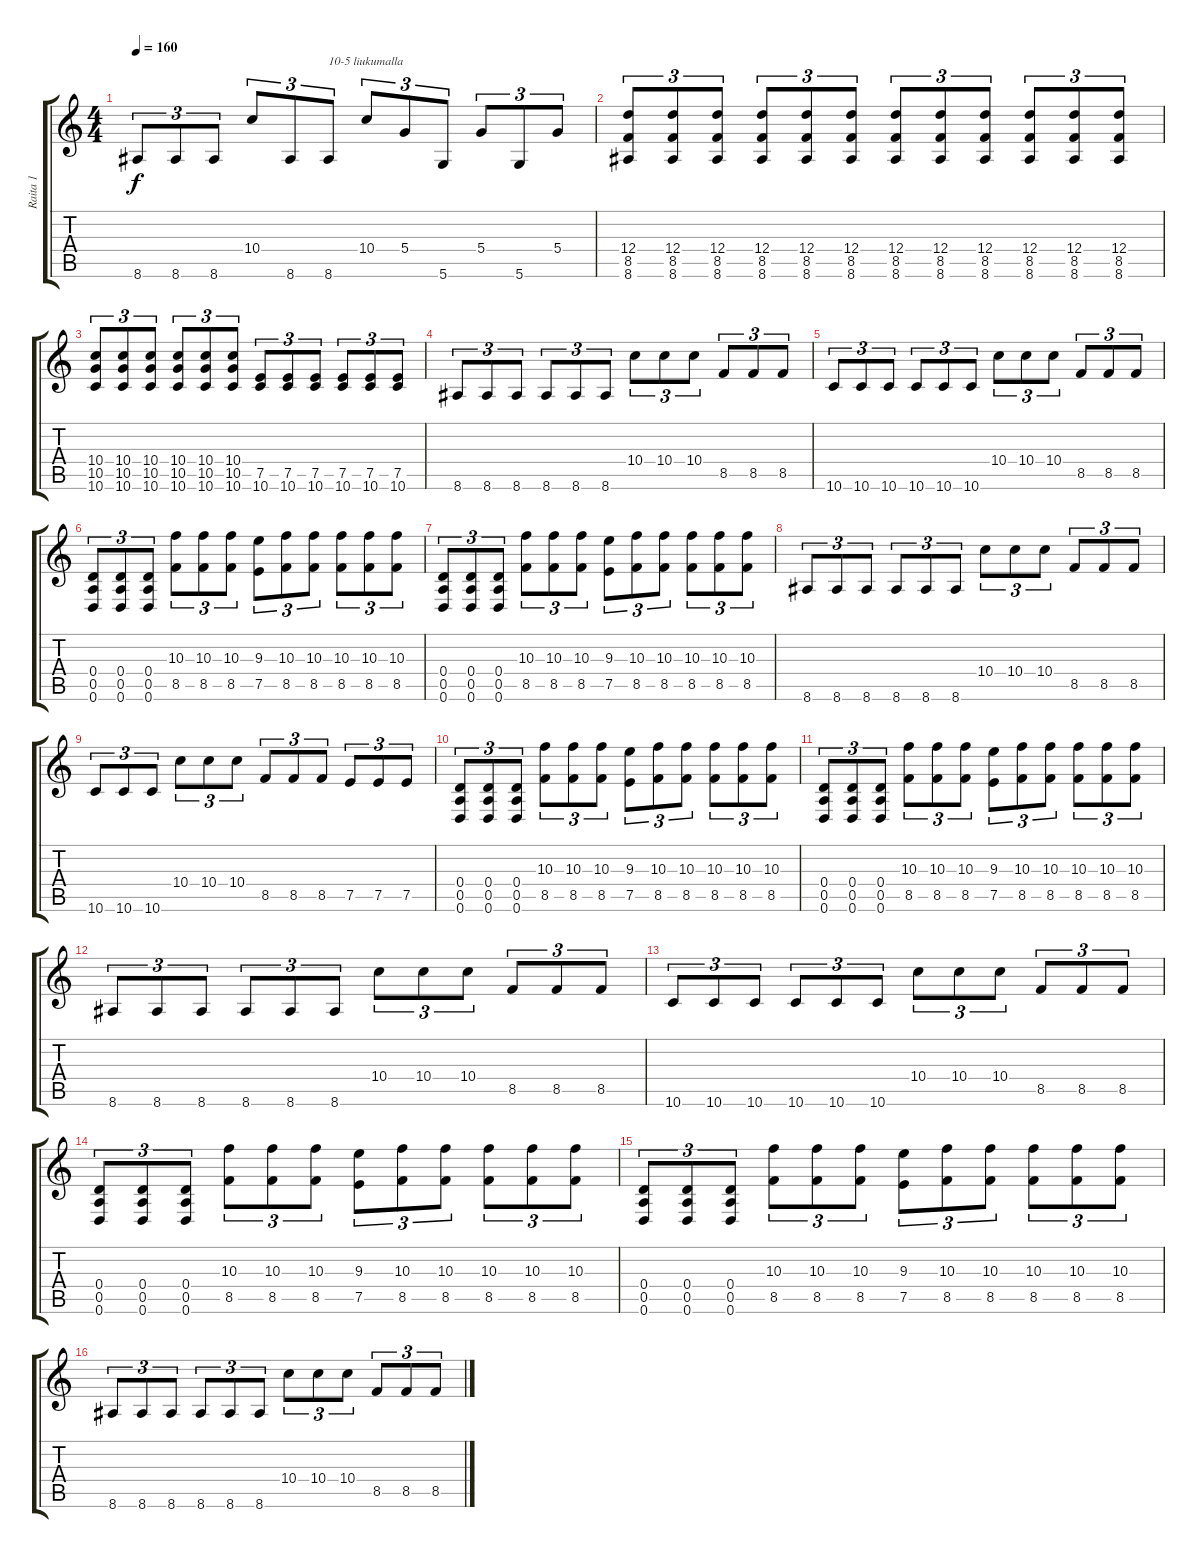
\track ("Raita 1" "Raita 1") {instrument distortionguitar}
\staff {score tabs}
\tuning (E4 B3 G3 D3 A2 D2) {hide}
\ts (4 4)
\tempo 160
\clef g2
\ks c
8.6.8{tu (3 2) dy f} 8.6.8{tu (3 2)} 8.6.8{tu (3 2)} 10.4.8{tu (3 2)} 8.6.8{tu (3 2)} 8.6.8{tu (3 2) txt "10-5 liukumalla"} 10.4.8{tu (3 2)} 5.4.8{tu (3 2)} 5.6.8{tu (3 2)} 5.4.8{tu (3 2)} 5.6.8{tu (3 2)} 5.4.8{tu (3 2)} |
(12.4 8.5 8.6).8{tu (3 2)} (12.4 8.5 8.6).8{tu (3 2)} (12.4 8.5 8.6).8{tu (3 2)} (12.4 8.5 8.6).8{tu (3 2)} (12.4 8.5 8.6).8{tu (3 2)} (12.4 8.5 8.6).8{tu (3 2)} (12.4 8.5 8.6).8{tu (3 2)} (12.4 8.5 8.6).8{tu (3 2)} (12.4 8.5 8.6).8{tu (3 2)} (12.4 8.5 8.6).8{tu (3 2)} (12.4 8.5 8.6).8{tu (3 2)} (12.4 8.5 8.6).8{tu (3 2)} |
(10.4 10.5 10.6).8{tu (3 2)} (10.4 10.5 10.6).8{tu (3 2)} (10.4 10.5 10.6).8{tu (3 2)} (10.4 10.5 10.6).8{tu (3 2)} (10.4 10.5 10.6).8{tu (3 2)} (10.4 10.5 10.6).8{tu (3 2)} (7.5 10.6).8{tu (3 2)} (7.5 10.6).8{tu (3 2)} (7.5 10.6).8{tu (3 2)} (7.5 10.6).8{tu (3 2)} (7.5 10.6).8{tu (3 2)} (7.5 10.6).8{tu (3 2)} |
8.6.8{tu (3 2)} 8.6.8{tu (3 2)} 8.6.8{tu (3 2)} 8.6.8{tu (3 2)} 8.6.8{tu (3 2)} 8.6.8{tu (3 2)} 10.4.8{tu (3 2)} 10.4.8{tu (3 2)} 10.4.8{tu (3 2)} 8.5.8{tu (3 2)} 8.5.8{tu (3 2)} 8.5.8{tu (3 2)} |
10.6.8{tu (3 2)} 10.6.8{tu (3 2)} 10.6.8{tu (3 2)} 10.6.8{tu (3 2)} 10.6.8{tu (3 2)} 10.6.8{tu (3 2)} 10.4.8{tu (3 2)} 10.4.8{tu (3 2)} 10.4.8{tu (3 2)} 8.5.8{tu (3 2)} 8.5.8{tu (3 2)} 8.5.8{tu (3 2)} |
(0.4 0.5 0.6).8{tu (3 2)} (0.4 0.5 0.6).8{tu (3 2)} (0.4 0.5 0.6).8{tu (3 2)} (10.3 8.5).8{tu (3 2)} (10.3 8.5).8{tu (3 2)} (10.3 8.5).8{tu (3 2)} (9.3 7.5).8{tu (3 2)} (10.3 8.5).8{tu (3 2)} (10.3 8.5).8{tu (3 2)} (10.3 8.5).8{tu (3 2)} (10.3 8.5).8{tu (3 2)} (10.3 8.5).8{tu (3 2)} |
(0.4 0.5 0.6).8{tu (3 2)} (0.4 0.5 0.6).8{tu (3 2)} (0.4 0.5 0.6).8{tu (3 2)} (10.3 8.5).8{tu (3 2)} (10.3 8.5).8{tu (3 2)} (10.3 8.5).8{tu (3 2)} (9.3 7.5).8{tu (3 2)} (10.3 8.5).8{tu (3 2)} (10.3 8.5).8{tu (3 2)} (10.3 8.5).8{tu (3 2)} (10.3 8.5).8{tu (3 2)} (10.3 8.5).8{tu (3 2)} |
8.6.8{tu (3 2)} 8.6.8{tu (3 2)} 8.6.8{tu (3 2)} 8.6.8{tu (3 2)} 8.6.8{tu (3 2)} 8.6.8{tu (3 2)} 10.4.8{tu (3 2)} 10.4.8{tu (3 2)} 10.4.8{tu (3 2)} 8.5.8{tu (3 2)} 8.5.8{tu (3 2)} 8.5.8{tu (3 2)} |
10.6.8{tu (3 2)} 10.6.8{tu (3 2)} 10.6.8{tu (3 2)} 10.4.8{tu (3 2)} 10.4.8{tu (3 2)} 10.4.8{tu (3 2)} 8.5.8{tu (3 2)} 8.5.8{tu (3 2)} 8.5.8{tu (3 2)} 7.5.8{tu (3 2)} 7.5.8{tu (3 2)} 7.5.8{tu (3 2)} |
(0.4 0.5 0.6).8{tu (3 2)} (0.4 0.5 0.6).8{tu (3 2)} (0.4 0.5 0.6).8{tu (3 2)} (10.3 8.5).8{tu (3 2)} (10.3 8.5).8{tu (3 2)} (10.3 8.5).8{tu (3 2)} (9.3 7.5).8{tu (3 2)} (10.3 8.5).8{tu (3 2)} (10.3 8.5).8{tu (3 2)} (10.3 8.5).8{tu (3 2)} (10.3 8.5).8{tu (3 2)} (10.3 8.5).8{tu (3 2)} |
(0.4 0.5 0.6).8{tu (3 2)} (0.4 0.5 0.6).8{tu (3 2)} (0.4 0.5 0.6).8{tu (3 2)} (10.3 8.5).8{tu (3 2)} (10.3 8.5).8{tu (3 2)} (10.3 8.5).8{tu (3 2)} (9.3 7.5).8{tu (3 2)} (10.3 8.5).8{tu (3 2)} (10.3 8.5).8{tu (3 2)} (10.3 8.5).8{tu (3 2)} (10.3 8.5).8{tu (3 2)} (10.3 8.5).8{tu (3 2)} |
8.6.8{tu (3 2)} 8.6.8{tu (3 2)} 8.6.8{tu (3 2)} 8.6.8{tu (3 2)} 8.6.8{tu (3 2)} 8.6.8{tu (3 2)} 10.4.8{tu (3 2)} 10.4.8{tu (3 2)} 10.4.8{tu (3 2)} 8.5.8{tu (3 2)} 8.5.8{tu (3 2)} 8.5.8{tu (3 2)} |
10.6.8{tu (3 2)} 10.6.8{tu (3 2)} 10.6.8{tu (3 2)} 10.6.8{tu (3 2)} 10.6.8{tu (3 2)} 10.6.8{tu (3 2)} 10.4.8{tu (3 2)} 10.4.8{tu (3 2)} 10.4.8{tu (3 2)} 8.5.8{tu (3 2)} 8.5.8{tu (3 2)} 8.5.8{tu (3 2)} |
(0.4 0.5 0.6).8{tu (3 2)} (0.4 0.5 0.6).8{tu (3 2)} (0.4 0.5 0.6).8{tu (3 2)} (10.3 8.5).8{tu (3 2)} (10.3 8.5).8{tu (3 2)} (10.3 8.5).8{tu (3 2)} (9.3 7.5).8{tu (3 2)} (10.3 8.5).8{tu (3 2)} (10.3 8.5).8{tu (3 2)} (10.3 8.5).8{tu (3 2)} (10.3 8.5).8{tu (3 2)} (10.3 8.5).8{tu (3 2)} |
(0.4 0.5 0.6).8{tu (3 2)} (0.4 0.5 0.6).8{tu (3 2)} (0.4 0.5 0.6).8{tu (3 2)} (10.3 8.5).8{tu (3 2)} (10.3 8.5).8{tu (3 2)} (10.3 8.5).8{tu (3 2)} (9.3 7.5).8{tu (3 2)} (10.3 8.5).8{tu (3 2)} (10.3 8.5).8{tu (3 2)} (10.3 8.5).8{tu (3 2)} (10.3 8.5).8{tu (3 2)} (10.3 8.5).8{tu (3 2)} |
8.6.8{tu (3 2)} 8.6.8{tu (3 2)} 8.6.8{tu (3 2)} 8.6.8{tu (3 2)} 8.6.8{tu (3 2)} 8.6.8{tu (3 2)} 10.4.8{tu (3 2)} 10.4.8{tu (3 2)} 10.4.8{tu (3 2)} 8.5.8{tu (3 2)} 8.5.8{tu (3 2)} 8.5.8{tu (3 2)}
